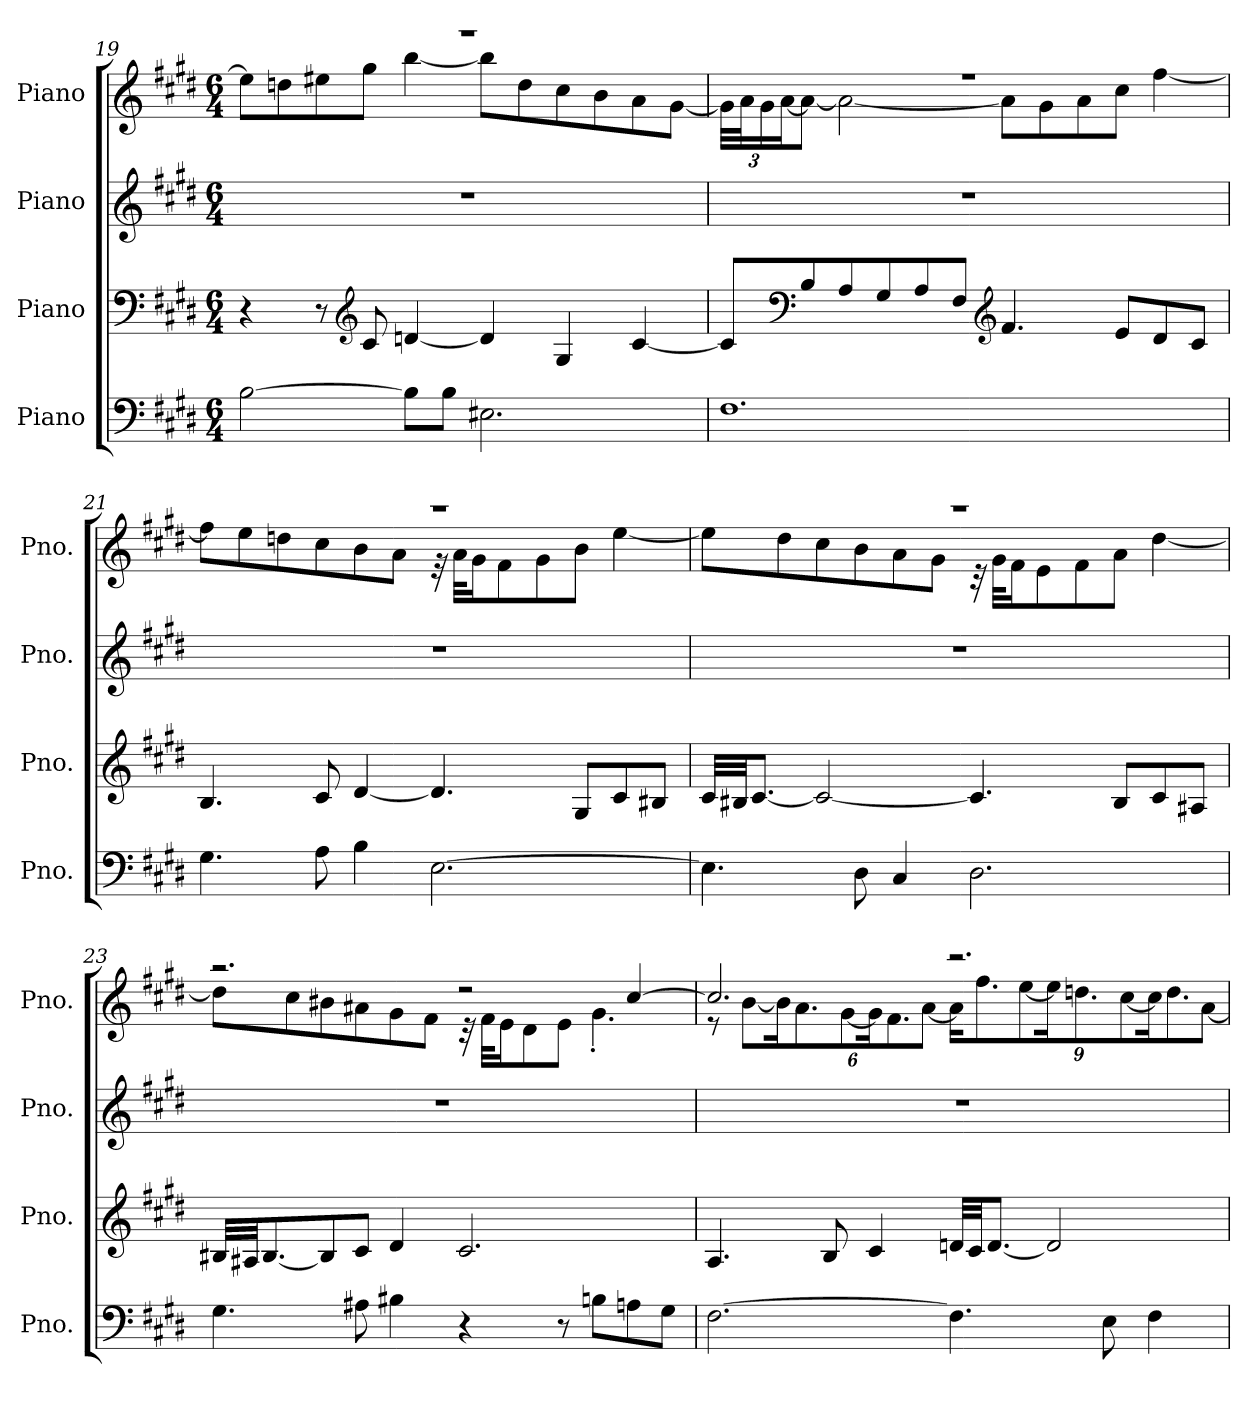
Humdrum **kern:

**kern	**kern	**kern	**kern
*part4	*part3	*part2	*part1
*staff4	*staff3	*staff2	*staff1
*I"Piano	*I"Piano	*I"Piano	*I"Piano
*I'Pno.	*I'Pno.	*I'Pno.	*I'Pno.
*clefF4	*clefF4	*clefG2	*clefG2
*k[f#c#g#d#]	*k[f#c#g#d#]	*k[f#c#g#d#]	*k[f#c#g#d#]
*M6/4	*M6/4	*M6/4	*M6/4
=19	=19	=19	=19
*	*	*	*^
[2B\	4r	1.r	1.r	8ee\L]
.	.	.	.	8ddn\
.	8r	.	.	8ee#X\
*	*clefG2	*	*	*
.	8c#/	.	.	8gg#\J
8B\L]	[4dn/	.	.	[4bb\
8B\J	.	.	.	.
2.E#X\	4d/]	.	.	8bb\L]
.	.	.	.	8dd\
.	4G#/	.	.	8cc#\
.	.	.	.	8b\
.	[4c#/	.	.	8a\
.	.	.	.	[8g#\J
!!LO:PB:g=z	!!
=20	=20	=20	=20	=20
*	*	*	*	*Xbrackettup
1.F#	8c#/L]	1.r	1.r	48g#\LLL]
.	.	.	.	48a\J
.	.	.	.	24g#\
.	.	.	.	[24a\J
*	*clefF4	*	*	*
.	8B/	.	.	8a\J_
.	8A/	.	.	2a\_
.	8G#/	.	.	.
.	8A/	.	.	.
.	8F#/J	.	.	.
*	*clefG2	*	*	*
.	4.f#/	.	.	8a\L]
.	.	.	.	8g#\
.	.	.	.	8a\
.	8e/L	.	.	8cc#\J
.	8d#/	.	.	[4ff#\
.	8c#/J	.	.	.
=21	=21	=21	=21	=21
4.G#\	4.B/	1.r	1.r	8ff#\L]
.	.	.	.	8ee\
.	.	.	.	8ddn\
8A\	8c#/	.	.	8cc#\
4B\	[4d#/	.	.	8b\
.	.	.	.	8a\J
[2.E\	4.d#/]	.	.	32r
.	.	.	.	32a\KLL
.	.	.	.	16g#\J
.	.	.	.	8f#\
.	.	.	.	8g#\
.	8G#/L	.	.	8b\J
.	8c#/	.	.	[4ee\
.	8B#X/J	.	.	.
!!LO:LB:g=z	!!
=22	=22	=22	=22	=22
4.E\]	32c#/LLL	1.r	1.r	8ee\L]
.	32B#X/JJ	.	.	.
.	[8.c#/J	.	.	.
.	.	.	.	8dd#\
.	2c#/_	.	.	8cc#\
8D#\	.	.	.	8b\
4C#/	.	.	.	8a\
.	.	.	.	8g#\J
2.D#\	4.c#/]	.	.	32r
.	.	.	.	32g#\KLL
.	.	.	.	16f#\J
.	.	.	.	8e\
.	.	.	.	8f#\
.	8B#/L	.	.	8a\J
.	8c#/	.	.	[4dd#\
.	8A#X/J	.	.	.
=23	=23	=23	=23	=23
4.G#\	32B#X/LLL	1.r	2.r	8dd#\L]
.	32A#X/JJ	.	.	.
.	[8.B#/	.	.	.
.	.	.	.	8cc#\
.	8B#/]	.	.	8b#X\
8A#X\	8c#/J	.	.	8a#X\
4B#X\	4d#/	.	.	8g#\
.	.	.	.	8f#\J
4r	2.c#/	.	2r	32r
.	.	.	.	32f#\KLL
.	.	.	.	16e\J
.	.	.	.	8d#\
8r	.	.	.	8e\J
8Bn\L	.	.	.	4.g#'\
8An\	.	.	[4cc#/	.
8G#\J	.	.	.	.
!!LO:LB:g=z	!!
=24	=24	=24	=24	=24
[2.F#\	4.A/	1.r	2.cc#/]	8r
.	.	.	.	[8b\L
.	.	.	.	24b\K]
.	.	.	.	12.a\
.	8B/	.	.	.
.	.	.	.	[12g#\
.	4c#/	.	.	24g#\K]
.	.	.	.	12.f#\
.	.	.	.	[12a\J
4.F#\]	32dn/LLL	.	2.r	24a\KL]
.	32c#/JJ	.	.	.
.	.	.	.	12.ff#\
.	[8.d/J	.	.	.
.	.	.	.	[12ee\
.	2d/]	.	.	24ee\K]
.	.	.	.	12.ddn\
8E\	.	.	.	.
.	.	.	.	[12cc#\
4F#\	.	.	.	24cc#\K]
.	.	.	.	12.dd\
.	.	.	.	[12a\J
*	*	*	*v	*v
=	=	=	=
*-	*-	*-	*-
